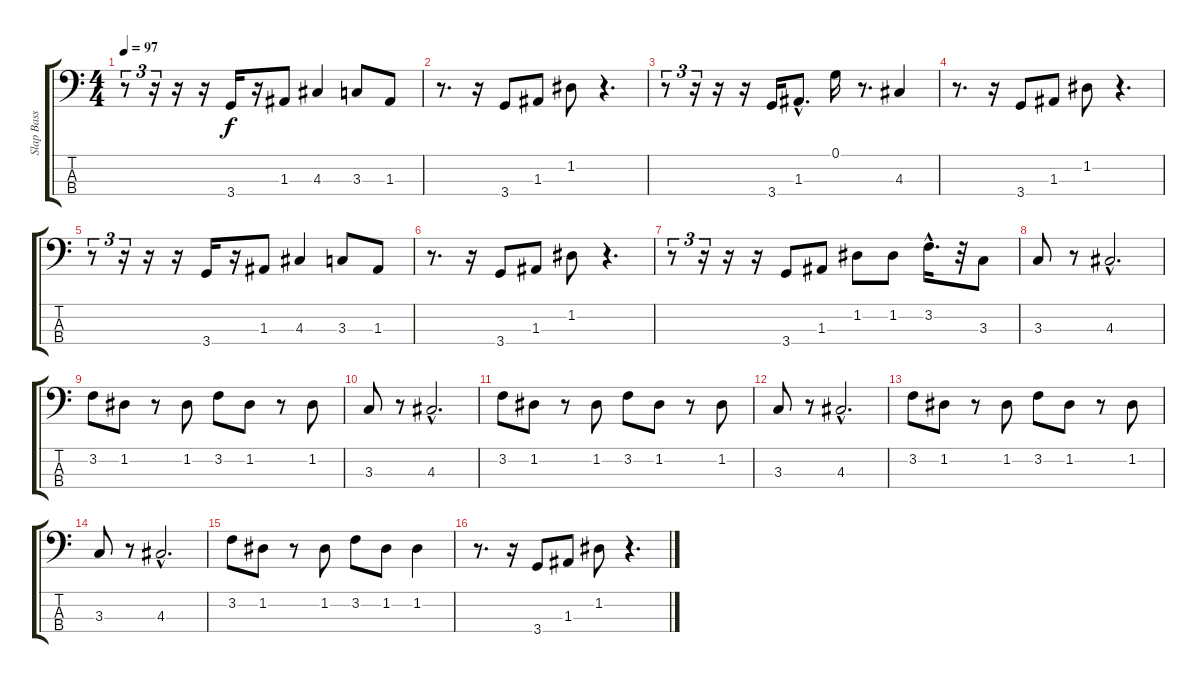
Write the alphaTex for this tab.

\track ("Slap Bass 1" "Slap Bass ") {instrument slapbass1}
\staff {score tabs}
\tuning (G2 D2 A1 E1) {hide}
\ts (4 4)
\tempo 97
\clef f4
\ks c
r.8{tu (3 2) dy f} r.16{tu (3 2)} r.16 r.16 3.4.16 r.16 1.3.8 4.3.4 3.3.8 1.3.8 |
r.8{d} r.16 3.4.8 1.3.8 1.2.8 r.4{d} |
r.8{tu (3 2)} r.16{tu (3 2)} r.16 r.16 3.4.16 1.3{hac}.8{d} 0.1.16 r.8{d} 4.3.4 |
r.8{d} r.16 3.4.8 1.3.8 1.2.8 r.4{d} |
r.8{tu (3 2)} r.16{tu (3 2)} r.16 r.16 3.4.16 r.16 1.3.8 4.3.4 3.3.8 1.3.8 |
r.8{d} r.16 3.4.8 1.3.8 1.2.8 r.4{d} |
r.8{tu (3 2)} r.16{tu (3 2)} r.16 r.16 3.4.8 1.3.8 1.2.8 1.2.8 3.2{hac}.16{d} r.32 3.3.8 |
3.3.8 r.8 4.3{hac}.2{d} |
3.2.8 1.2.8 r.8 1.2.8 3.2.8 1.2.8 r.8 1.2.8 |
3.3.8 r.8 4.3{hac}.2{d} |
3.2.8 1.2.8 r.8 1.2.8 3.2.8 1.2.8 r.8 1.2.8 |
3.3.8 r.8 4.3{hac}.2{d} |
3.2.8 1.2.8 r.8 1.2.8 3.2.8 1.2.8 r.8 1.2.8 |
3.3.8 r.8 4.3{hac}.2{d} |
3.2.8 1.2.8 r.8 1.2.8 3.2.8 1.2.8 1.2.4 |
r.8{d} r.16 3.4.8 1.3.8 1.2.8 r.4{d}
